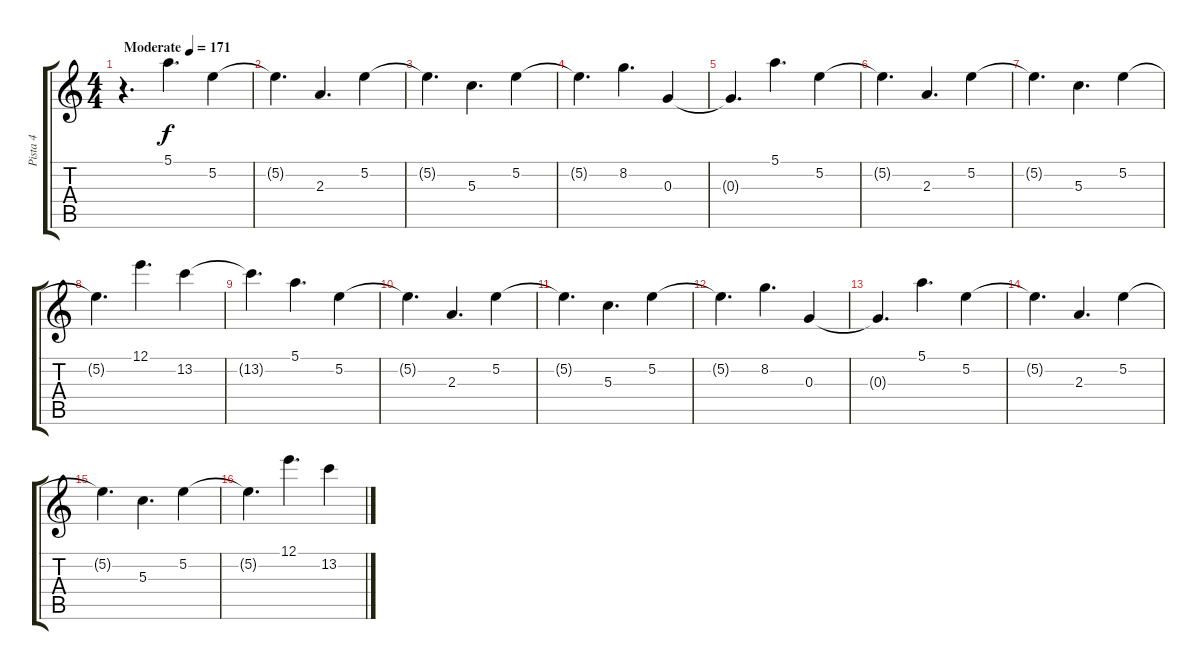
\track ("Pista 4" "Pista 4") {instrument distortionguitar}
\staff {score tabs}
\tuning (E4 B3 G3 D3 A2 E2) {hide}
\ts (4 4)
\tempo (171 "Moderate")
\clef g2
\ks c
r.4{d dy f instrument distortionguitar} 5.1.4{d} 5.2.4 |
5.2{t}.4{d} 2.3.4{d} 5.2.4 |
5.2{t}.4{d} 5.3.4{d} 5.2.4 |
5.2{t}.4{d} 8.2.4{d} 0.3.4 |
0.3{t}.4{d} 5.1.4{d} 5.2.4 |
5.2{t}.4{d} 2.3.4{d} 5.2.4 |
5.2{t}.4{d} 5.3.4{d} 5.2.4 |
5.2{t}.4{d} 12.1.4{d} 13.2.4 |
13.2{t}.4{d} 5.1.4{d} 5.2.4 |
5.2{t}.4{d} 2.3.4{d} 5.2.4 |
5.2{t}.4{d} 5.3.4{d} 5.2.4 |
5.2{t}.4{d} 8.2.4{d} 0.3.4 |
0.3{t}.4{d} 5.1.4{d} 5.2.4 |
5.2{t}.4{d} 2.3.4{d} 5.2.4 |
5.2{t}.4{d} 5.3.4{d} 5.2.4 |
5.2{t}.4{d} 12.1.4{d} 13.2.4
